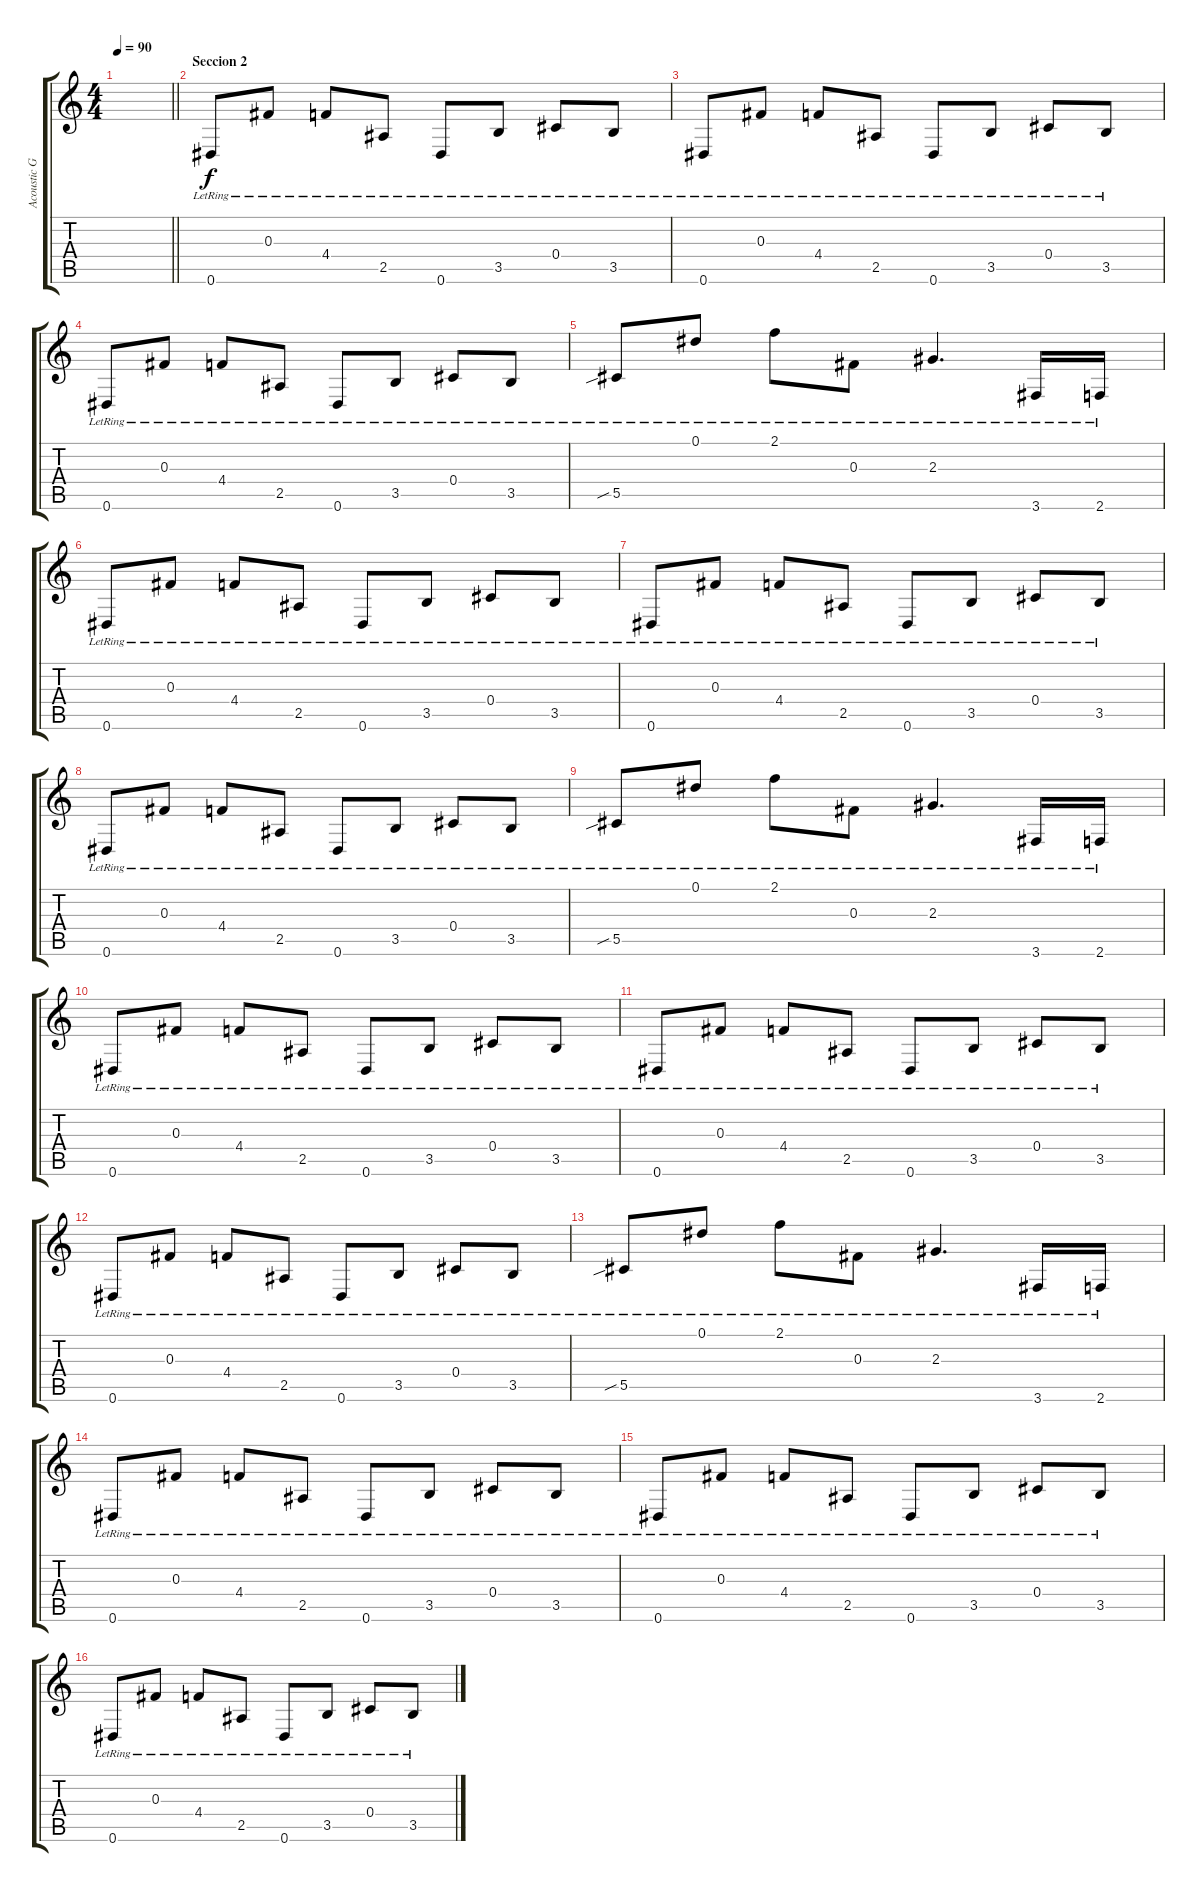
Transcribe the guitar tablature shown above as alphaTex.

\track ("Acoustic Guitar" "Acoustic G") {instrument acousticguitarsteel}
\staff {score tabs}
\tuning (Eb4 Bb3 Gb3 Db3 Ab2 Eb2) {hide}
\ts (4 4)
\tempo 90
\clef g2
\barLineRight lightlight
\ks c
|
\section ("" "Seccion 2")
0.6{lr}.8 0.3{lr}.8 4.4{lr}.8 2.5{lr}.8 0.6{lr}.8 3.5{lr}.8 0.4{lr}.8 3.5{lr}.8 |
0.6{lr}.8 0.3{lr}.8 4.4{lr}.8 2.5{lr}.8 0.6{lr}.8 3.5{lr}.8 0.4{lr}.8 3.5{lr}.8 |
0.6{lr}.8 0.3{lr}.8 4.4{lr}.8 2.5{lr}.8 0.6{lr}.8 3.5{lr}.8 0.4{lr}.8 3.5{lr}.8 |
5.5{sib lr}.8 0.1{lr}.8 2.1{lr}.8 0.3{lr}.8 2.3{lr}.4{d} 3.6{lr}.16 2.6{lr}.16 |
0.6{lr}.8 0.3{lr}.8 4.4{lr}.8 2.5{lr}.8 0.6{lr}.8 3.5{lr}.8 0.4{lr}.8 3.5{lr}.8 |
0.6{lr}.8 0.3{lr}.8 4.4{lr}.8 2.5{lr}.8 0.6{lr}.8 3.5{lr}.8 0.4{lr}.8 3.5{lr}.8 |
0.6{lr}.8 0.3{lr}.8 4.4{lr}.8 2.5{lr}.8 0.6{lr}.8 3.5{lr}.8 0.4{lr}.8 3.5{lr}.8 |
5.5{sib lr}.8 0.1{lr}.8 2.1{lr}.8 0.3{lr}.8 2.3{lr}.4{d} 3.6{lr}.16 2.6{lr}.16 |
0.6{lr}.8 0.3{lr}.8 4.4{lr}.8 2.5{lr}.8 0.6{lr}.8 3.5{lr}.8 0.4{lr}.8 3.5{lr}.8 |
0.6{lr}.8 0.3{lr}.8 4.4{lr}.8 2.5{lr}.8 0.6{lr}.8 3.5{lr}.8 0.4{lr}.8 3.5{lr}.8 |
0.6{lr}.8 0.3{lr}.8 4.4{lr}.8 2.5{lr}.8 0.6{lr}.8 3.5{lr}.8 0.4{lr}.8 3.5{lr}.8 |
5.5{sib lr}.8 0.1{lr}.8 2.1{lr}.8 0.3{lr}.8 2.3{lr}.4{d} 3.6{lr}.16 2.6{lr}.16 |
0.6{lr}.8 0.3{lr}.8 4.4{lr}.8 2.5{lr}.8 0.6{lr}.8 3.5{lr}.8 0.4{lr}.8 3.5{lr}.8 |
0.6{lr}.8 0.3{lr}.8 4.4{lr}.8 2.5{lr}.8 0.6{lr}.8 3.5{lr}.8 0.4{lr}.8 3.5{lr}.8 |
0.6{lr}.8 0.3{lr}.8 4.4{lr}.8 2.5{lr}.8 0.6{lr}.8 3.5{lr}.8 0.4{lr}.8 3.5{lr}.8
